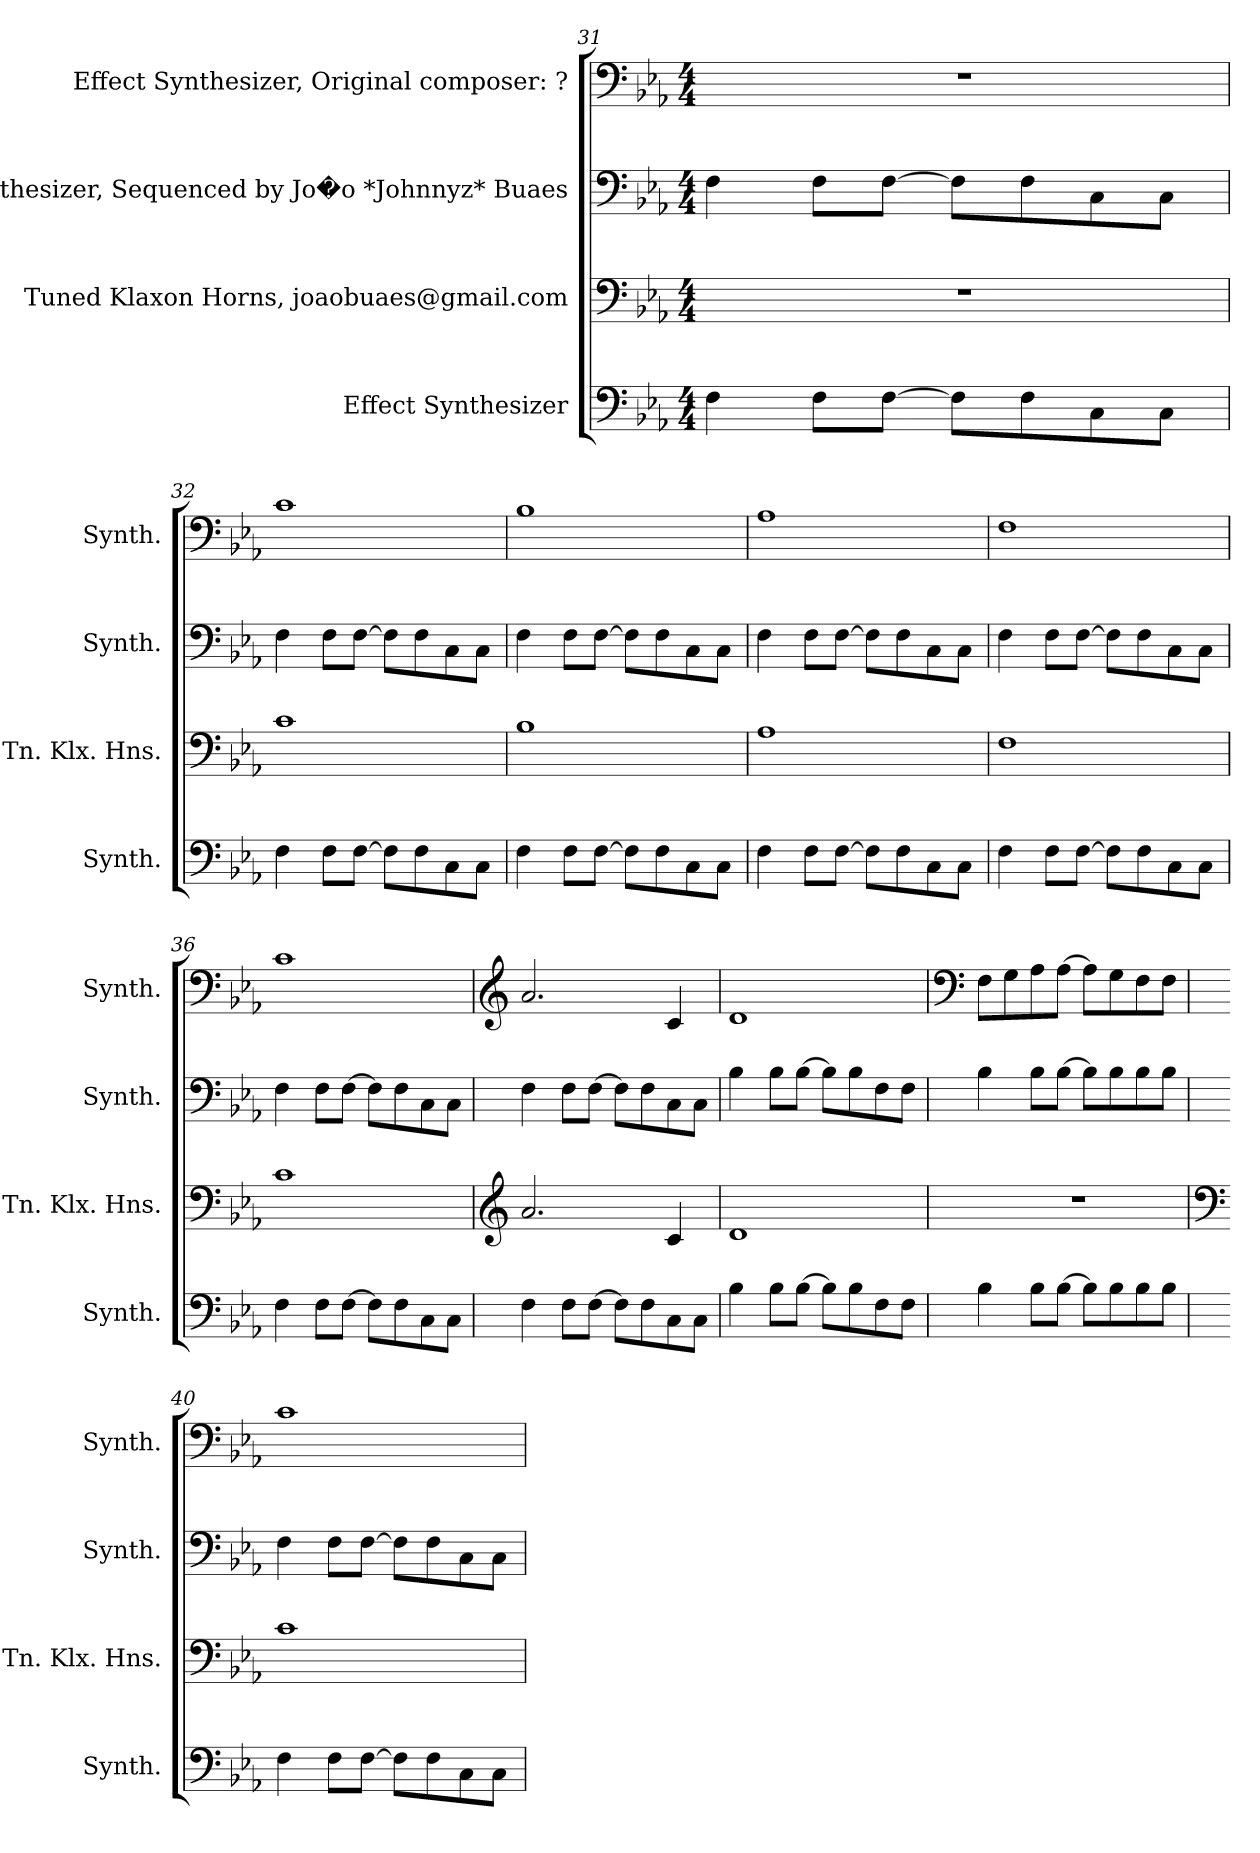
**kern	**kern	**kern	**kern
*part4	*part3	*part2	*part1
*staff4	*staff3	*staff2	*staff1
*I"Effect Synthesizer	*I"Tuned Klaxon Horns, joaobuaes@gmail.com	*I"Saw Synthesizer, Sequenced by Jo�o *Johnnyz* Buaes	*I"Effect Synthesizer, Original composer: ?
*I'Synth.	*I'Tn. Klx. Hns.	*I'Synth.	*I'Synth.
*clefF4	*clefF4	*clefF4	*clefF4
*k[b-e-a-]	*k[b-e-a-]	*k[b-e-a-]	*k[b-e-a-]
*M4/4	*M4/4	*M4/4	*M4/4
=31	=31	=31	=31
4F\	1r	4F\	1r
8F\L	.	8F\L	.
[8F\J	.	[8F\J	.
8F\L]	.	8F\L]	.
8F\	.	8F\	.
8C\	.	8C\	.
8C\J	.	8C\J	.
=32	=32	=32	=32
4F\	1c	4F\	1c
8F\L	.	8F\L	.
[8F\J	.	[8F\J	.
8F\L]	.	8F\L]	.
8F\	.	8F\	.
8C\	.	8C\	.
8C\J	.	8C\J	.
=33	=33	=33	=33
4F\	1B-	4F\	1B-
8F\L	.	8F\L	.
[8F\J	.	[8F\J	.
8F\L]	.	8F\L]	.
8F\	.	8F\	.
8C\	.	8C\	.
8C\J	.	8C\J	.
=34	=34	=34	=34
4F\	1A-	4F\	1A-
8F\L	.	8F\L	.
[8F\J	.	[8F\J	.
8F\L]	.	8F\L]	.
8F\	.	8F\	.
8C\	.	8C\	.
8C\J	.	8C\J	.
!!LO:LB:g=z
=35	=35	=35	=35
4F\	1F	4F\	1F
8F\L	.	8F\L	.
[8F\J	.	[8F\J	.
8F\L]	.	8F\L]	.
8F\	.	8F\	.
8C\	.	8C\	.
8C\J	.	8C\J	.
=36	=36	=36	=36
4F\	1c	4F\	1c
8F\L	.	8F\L	.
[8F\J	.	[8F\J	.
8F\L]	.	8F\L]	.
8F\	.	8F\	.
8C\	.	8C\	.
8C\J	.	8C\J	.
=37	=37	=37	=37
*	*clefG2	*	*clefG2
4F\	2.a-/	4F\	2.a-/
8F\L	.	8F\L	.
[8F\J	.	[8F\J	.
8F\L]	.	8F\L]	.
8F\	.	8F\	.
8C\	4c/	8C\	4c/
8C\J	.	8C\J	.
=38	=38	=38	=38
4B-\	1d	4B-\	1d
8B-\L	.	8B-\L	.
[8B-\J	.	[8B-\J	.
8B-\L]	.	8B-\L]	.
8B-\	.	8B-\	.
8F\	.	8F\	.
8F\J	.	8F\J	.
!!LO:PB:g=z
=39	=39	=39	=39
*	*	*	*clefF4
4B-\	1r	4B-\	8F\L
.	.	.	8G\
8B-\L	.	8B-\L	8A-\
[8B-\J	.	[8B-\J	[8A-\J
8B-\L]	.	8B-\L]	8A-\L]
8B-\	.	8B-\	8G\
8B-\	.	8B-\	8F\
8B-\J	.	8B-\J	8F\J
=40	=40	=40	=40
*	*clefF4	*	*
4F\	1c	4F\	1c
8F\L	.	8F\L	.
[8F\J	.	[8F\J	.
8F\L]	.	8F\L]	.
8F\	.	8F\	.
8C\	.	8C\	.
8C\J	.	8C\J	.
=	=	=	=
*-	*-	*-	*-
